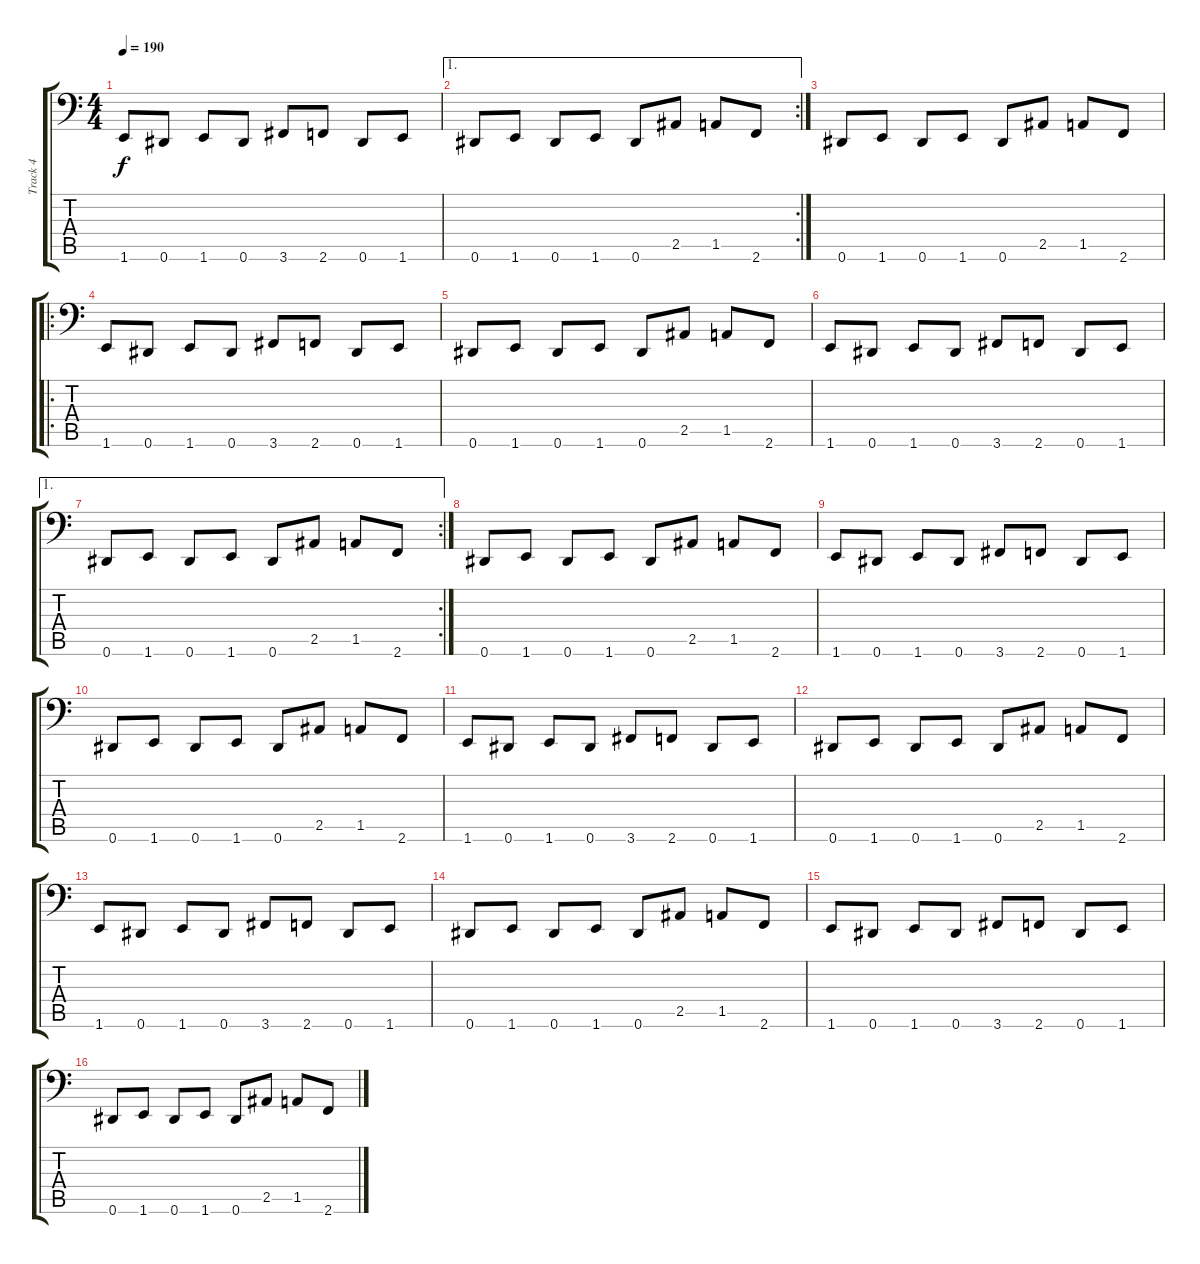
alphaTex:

\track ("Track 4" "Track 4") {instrument electricbasspick}
\staff {score tabs}
\tuning (Eb3 Bb2 Gb2 Db2 Ab1 Eb1) {hide}
\ts (4 4)
\tempo 190
\clef f4
\ks c
1.6.8{dy f} 0.6.8 1.6.8 0.6.8 3.6.8 2.6.8 0.6.8 1.6.8 |
\ae 1
\rc 2
0.6.8 1.6.8 0.6.8 1.6.8 0.6.8 2.5.8 1.5.8 2.6.8 |
0.6.8 1.6.8 0.6.8 1.6.8 0.6.8 2.5.8 1.5.8 2.6.8 |
\ro
1.6.8 0.6.8 1.6.8 0.6.8 3.6.8 2.6.8 0.6.8 1.6.8 |
0.6.8 1.6.8 0.6.8 1.6.8 0.6.8 2.5.8 1.5.8 2.6.8 |
1.6.8 0.6.8 1.6.8 0.6.8 3.6.8 2.6.8 0.6.8 1.6.8 |
\ae 1
\rc 2
0.6.8 1.6.8 0.6.8 1.6.8 0.6.8 2.5.8 1.5.8 2.6.8 |
0.6.8 1.6.8 0.6.8 1.6.8 0.6.8 2.5.8 1.5.8 2.6.8 |
1.6.8 0.6.8 1.6.8 0.6.8 3.6.8 2.6.8 0.6.8 1.6.8 |
0.6.8 1.6.8 0.6.8 1.6.8 0.6.8 2.5.8 1.5.8 2.6.8 |
1.6.8 0.6.8 1.6.8 0.6.8 3.6.8 2.6.8 0.6.8 1.6.8 |
0.6.8 1.6.8 0.6.8 1.6.8 0.6.8 2.5.8 1.5.8 2.6.8 |
1.6.8 0.6.8 1.6.8 0.6.8 3.6.8 2.6.8 0.6.8 1.6.8 |
0.6.8 1.6.8 0.6.8 1.6.8 0.6.8 2.5.8 1.5.8 2.6.8 |
1.6.8 0.6.8 1.6.8 0.6.8 3.6.8 2.6.8 0.6.8 1.6.8 |
0.6.8 1.6.8 0.6.8 1.6.8 0.6.8 2.5.8 1.5.8 2.6.8
